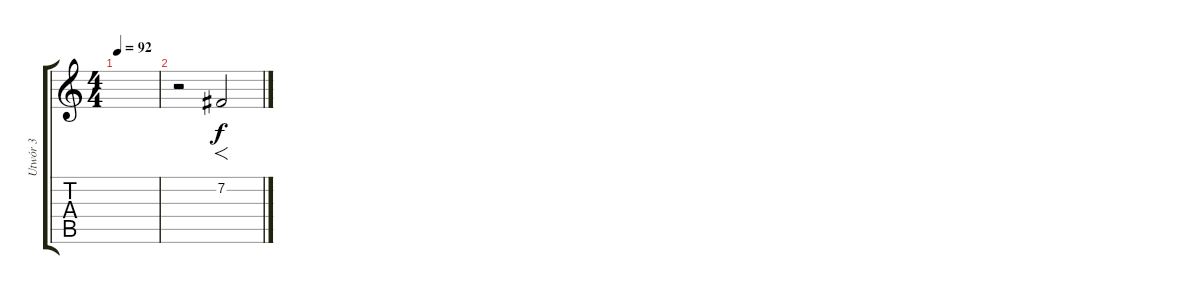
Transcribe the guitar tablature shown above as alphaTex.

\track ("Utwór 3" "Utwór 3") {instrument synthstrings1}
\staff {score tabs}
\tuning (E4 B3 G3 D3 A2 E2) {hide}
\ts (4 4)
\tempo 92
\clef g2
\ks c
|
r.2 7.2.2{f}
